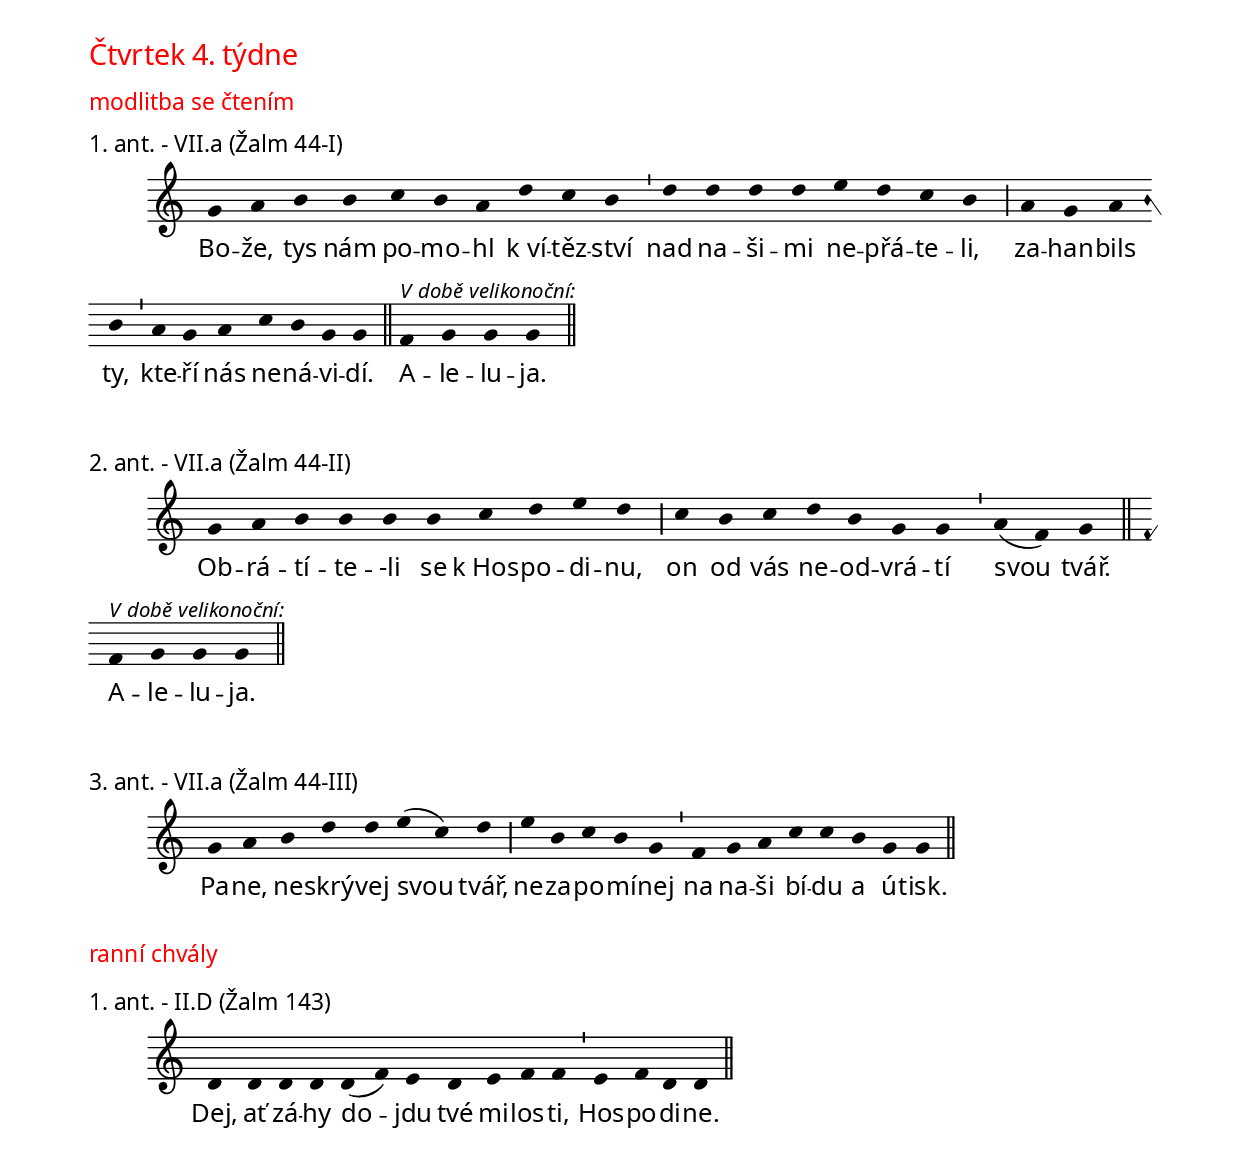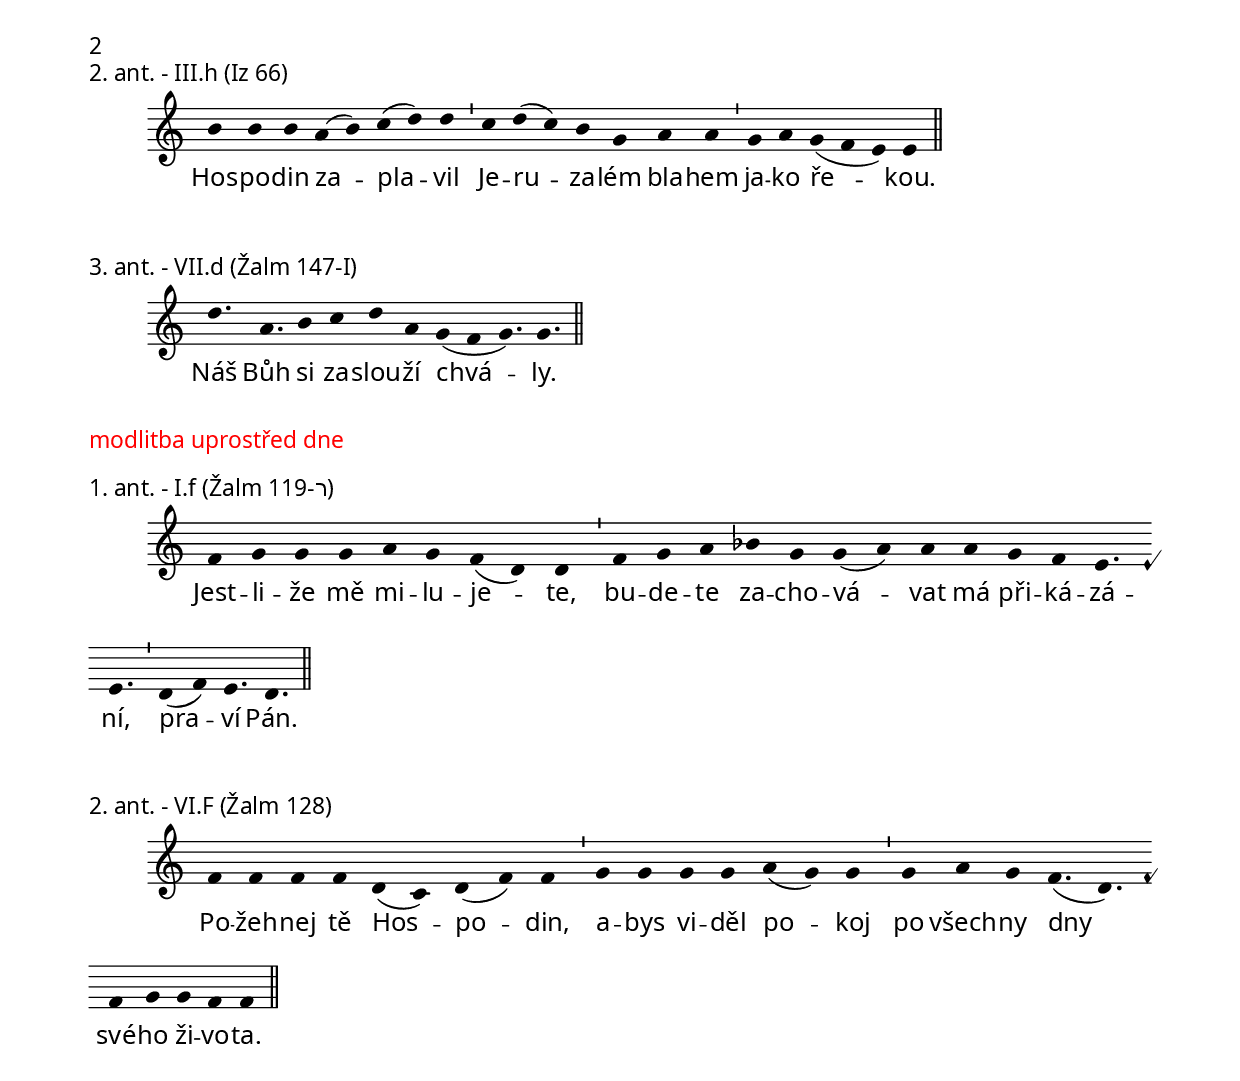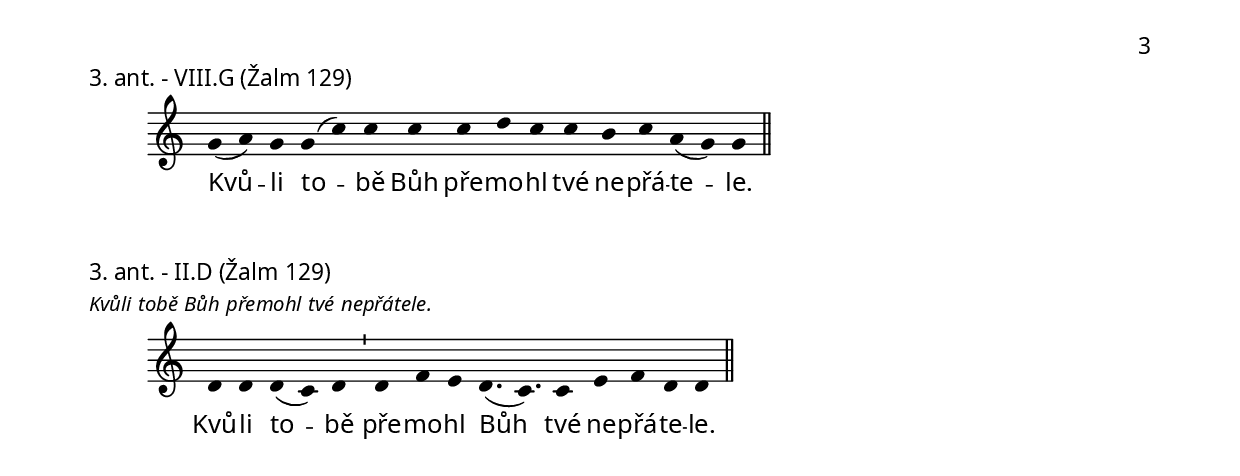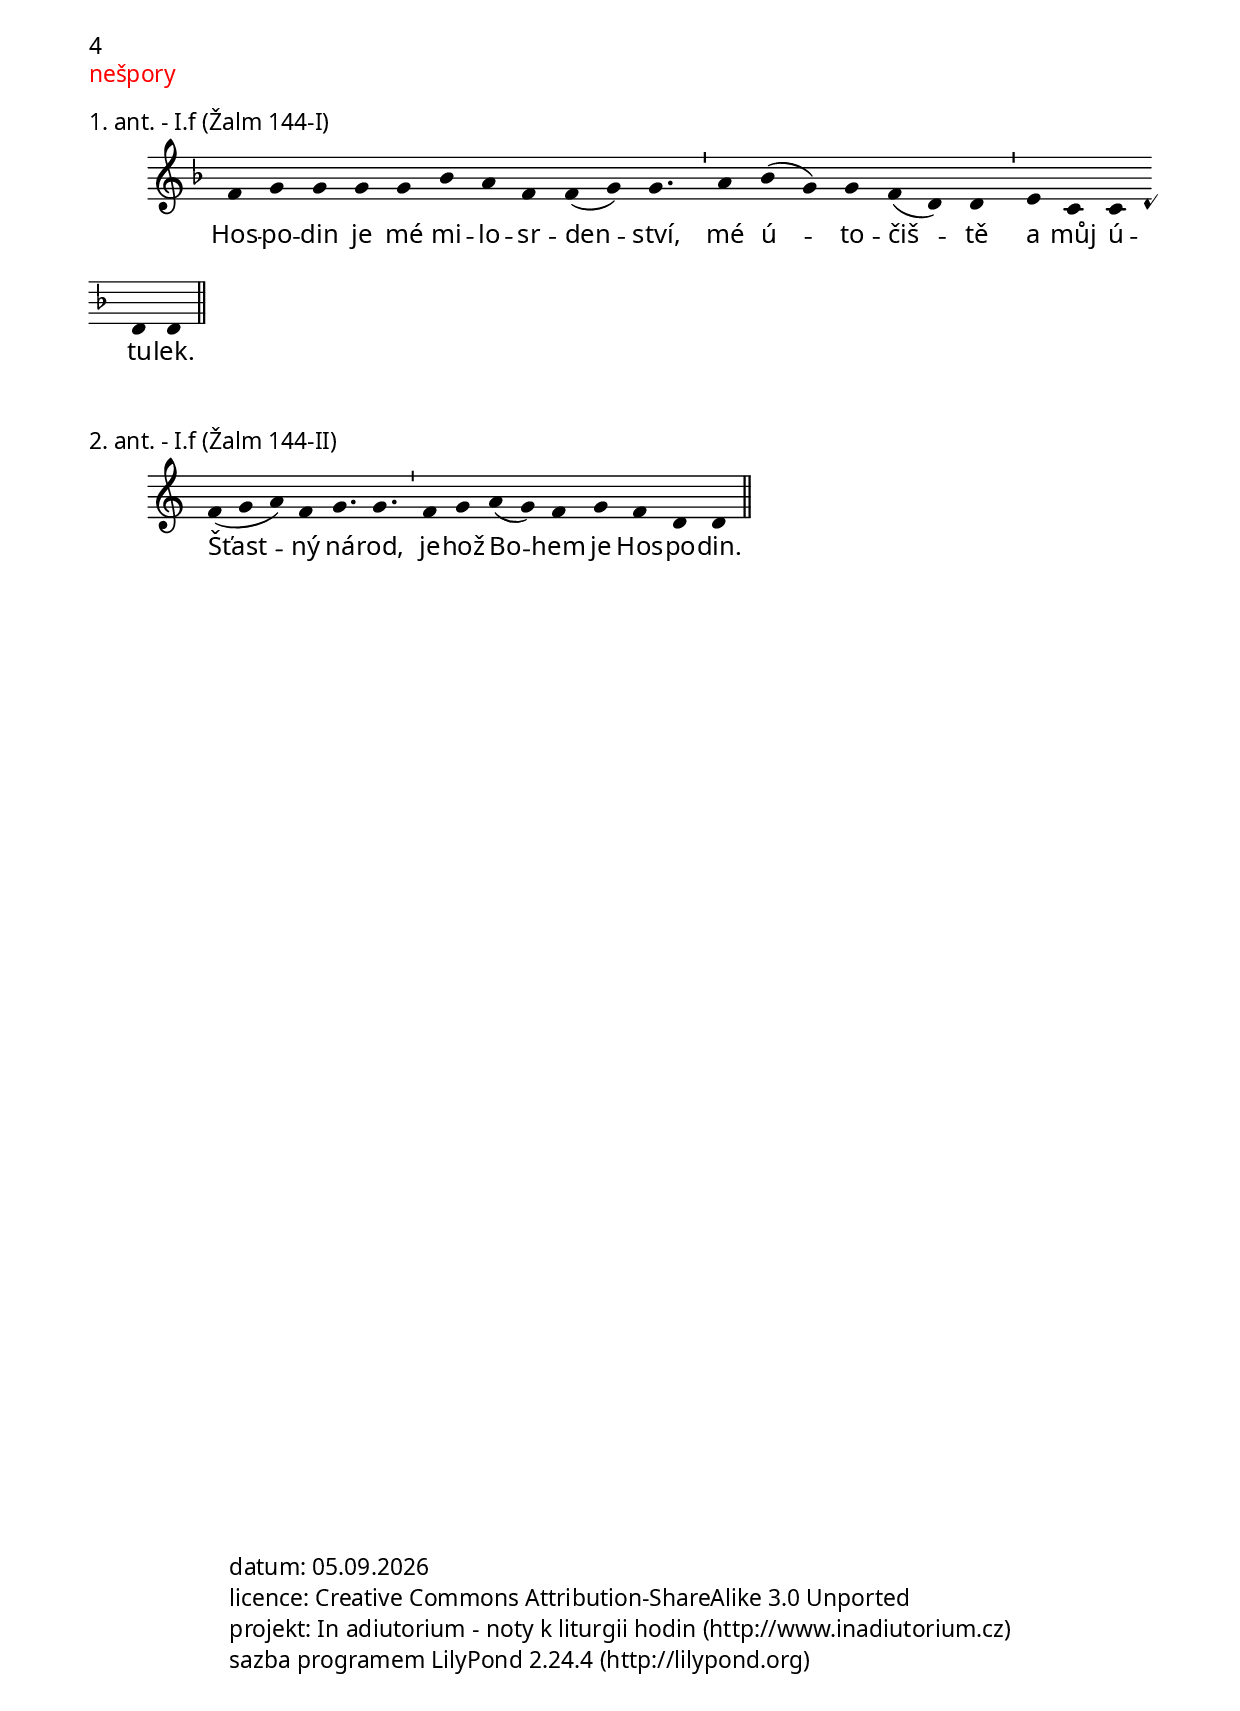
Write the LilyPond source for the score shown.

\include "../spolecne.ly"

\markup {\nadpisDen {Čtvrtek 4. týdne}}

%\markup {\nadpisHodinka {"invitatorium"}}

%\score { \tIIctvrtekInvitatorium }

\markup {\nadpisHodinka {"modlitba se čtením"}}

\score {
  \relative c'' {
    \choralniRezim
    g4 a b b c b a d c b \barMin
    d d d d e d c b \barMaior
    a g a b \barMin
    a g a c b g g \barFinalis

    f^\rubrVelikAleluja g g g \barFinalis
  }
  \addlyrics {
    Bo -- že, tys nám po -- mo -- hl k_ví -- těz -- ství
    nad na -- ši -- mi ne -- přá -- te -- li,
    za -- han -- bils ty,
    kte -- ří nás ne -- ná -- vi -- dí.

    A -- le -- lu -- ja.
  }
  \header {
    quid = "1. ant."
    modus = "VII"
    differentia = "a"
    psalmus = "Žalm 44-I"
    placet = "u všech třech ... nevím. Asi zkusit jinak."
    id = "mc-ant1"
    piece = \markup {\sestavTitulek}
  }
}

\score {
  \relative c'' {
    \choralniRezim
    g4 a b b b b c d e d \barMaior
    c b c d b g g \barMin a( f) g \barFinalis

    f^\rubrVelikAleluja g g g \barFinalis
  }
  \addlyrics {
    Ob -- rá -- tí -- te -- -li se k_Hos -- po -- di -- nu,
    on od vás ne -- od -- vrá -- tí svou tvář.

    A -- le -- lu -- ja.
  }
  \header {
    quid = "2. ant."
    modus = "VII"
    differentia = "a"
    psalmus = "Žalm 44-II"
    id = "mc-ant2"
    piece = \markup {\sestavTitulek}
  }
}

\score {
  \relative c'' {
    \choralniRezim
    g4 a b d d e( c) d \barMaior
    e b c b g \barMin f g a c c b g g \barFinalis
  }
  \addlyrics {
    Pa -- ne, ne -- skrý -- vej svou tvář,
    ne -- za -- po -- mí -- nej na na -- ši bí -- du a ú -- tisk.

    % v breviari neni aleluja
  }
  \header {
    quid = "3. ant."
    modus = "VII"
    differentia = "a"
    psalmus = "Žalm 44-III"
    placet = "_nezapomínej_ je výrazně nelibozvučné"
    id = "mc-ant3"
    piece = \markup {\sestavTitulek}
  }
}

\markup {\nadpisHodinka {"ranní chvály"}}

\score {
  \relative c' {
    \choralniRezim
    d4 d d d d( f) e d e f f \barMin e f d d \barFinalis
  }
  \addlyrics {
    Dej, ať zá -- hy do -- jdu tvé mi -- los -- ti, Hos -- po -- di -- ne.
  }
  \header {
    quid = "1. ant."
    modus = "II"
    differentia = "D"
    psalmus = "Žalm 143"
    placet = "zkusit jinak"
    id = "rch-ant1"
    piece = \markup {\sestavTitulek}
  }
}

\score {
  \relative c'' {
    \choralniRezim
    b4 b b a( b) c( d) d \barMin
    c d( c) b g a a \barMin
    g a g( f e) e \barFinalis
  }
  \addlyrics {
    Hos -- po -- din za -- pla -- vil Je -- ru -- za -- lém bla -- hem
    ja -- ko ře -- kou.
  }
  \header {
    quid = "2. ant."
    modus = "III"
    differentia = "h"
    psalmus = "Iz 66"
    id = "rch-ant2"
    piece = \markup {\sestavTitulek}
  }
}

\score {
  \relative c'' {
    \choralniRezim
    d4. a b4 c d a g( f g4.) g \barFinalis
  }
  \addlyrics {
    Náš Bůh si za -- slou -- ží chvá -- ly.
  }
  \header {
    quid = "3. ant."
    modus = "VII"
    differentia = "d"
    psalmus = "Žalm 147-I"
    id = "rch-ant3"
    piece = \markup {\sestavTitulek}
  }
}

%\score { \tIIctvrtekAntBenedictus }

\markup {\nadpisHodinka {"modlitba uprostřed dne"}}

\score {
  \relative c' {
    \choralniRezim
    f4 g g g a g f( d) d \barMin
    f g a bes g g( a) a a g f e4. e \barMin
    d4( f) e4. d \barFinalis
  }
  \addlyrics {
    Jest -- li -- že mě mi -- lu -- je -- te,
    bu -- de -- te za -- cho -- vá -- vat má při -- ká -- zá -- ní,
    pra -- ví Pán.
  }
  \header {
    quid = "1. ant."
    modus = "I"
    differentia = "f"
    psalmus = "Žalm 119-ר"
    id = "up-ant1"
    piece = \markup {\sestavTitulek}
  }
}

\score {
  \relative c' {
    \choralniRezim
    f4 f f f d( c) d( f) f \barMin g g g g a( g) g \barMin
    g a g f4.( d) f4 g g f f \barFinalis
  }
  \addlyrics {
    Po -- žeh -- nej tě Hos -- po -- din,
    a -- bys vi -- děl po -- koj po všech -- ny dny své -- ho ži -- vo -- ta.
  }
  \header {
    quid = "2. ant."
    modus = "VI"
    differentia = "F"
    psalmus = "Žalm 128"
    id = "up-ant2"
    piece = \markup {\sestavTitulek}
  }
}

\pageBreak

\score {
  \relative c'' {
    \choralniRezim
    g4( a) g g( c) c c c d c c b c a( g) g \barFinalis
  }
  \addlyrics {
    Kvů -- li to -- bě Bůh pře -- mo -- hl tvé ne -- přá -- te -- le.
  }
  \header {
    quid = "3. ant."
    modus = "VIII"
    differentia = "G"
    psalmus = "Žalm 129"
    placet = "lépe"
    id = "up-ant3"
    piece = \markup {\sestavTitulek}
  }
}

\score {
  \relative c' {
    \choralniRezim
    d4 d d( c) d \barMin
    d f e d4.( c)
    c4 e f d d \barFinalis
  }
  \addlyrics {
    Kvů -- li to -- bě
    pře -- mo -- hl Bůh
    tvé ne -- přá -- te -- le.
  }
  \header {
    textus_approbatus = "Kvůli tobě Bůh přemohl tvé nepřátele."
    quid = "3. ant."
    modus = "II"
    differentia = "D"
    psalmus = "Žalm 129"
    id = "up-ant3"
    piece = \markup {\sestavTitulek}
  }
}

\pageBreak

\markup {\nadpisHodinka {"nešpory"}}

\score {
  \relative c' {
    \choralniRezim
    \key f \major
    f4 g g g g bes a f f( g) g4. \barMin
    a4 bes( g) g f( d) d \barMin
    e c c d d \barFinalis
  }
  \addlyrics {
    Hos -- po -- din je mé mi -- lo -- sr -- den -- ství,
    mé ú -- to -- čiš -- tě
    a můj ú -- tu -- lek.
  }
  \header {
    quid = "1. ant."
    modus = "I"
    differentia = "f"
    psalmus = "Žalm 144-I"
    id = "ne-ant1"
    piece = \markup {\sestavTitulek}
  }
}

\score {
  \relative c' {
    \choralniRezim
    f4( g a) f g4. g \barMin
    f4 g a( g) f g f d d \barFinalis
  }
  \addlyrics {
    Šťast -- ný ná -- rod, je -- hož Bo -- hem je Hos -- po -- din.
  }
  \header {
    quid = "2. ant."
    modus = "I"
    differentia = "f"
    psalmus = "Žalm 144-II"
    placet = "zdá se, že skutečnou finálou je spíš f než d"
    id = "ne-ant2"
    piece = \markup {\sestavTitulek}
  }
}

%\score { \tIIctvrtekNespAntIII }

%\score { \tIIctvrtekAntMagnificat }